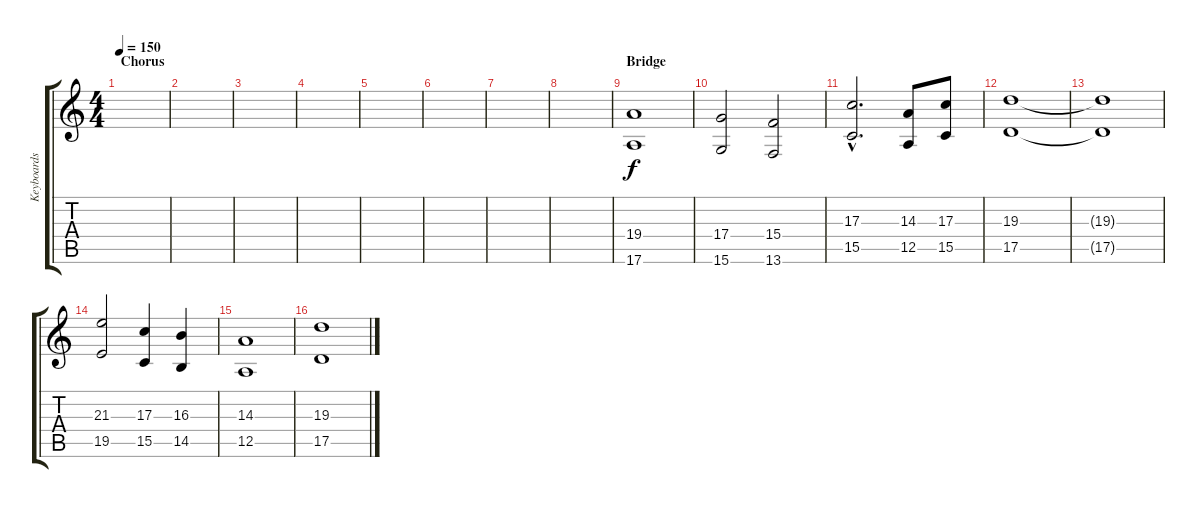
\track ("Keyboards" "Keyboards") {instrument tremolostrings}
\staff {score tabs}
\tuning (E4 B3 G3 D3 A2 E2) {hide}
\ts (4 4)
\section ("" "Chorus")
\tempo 150
\clef g2
\ks c
|
|
|
|
|
|
|
|
\section ("" "Bridge")
(19.4 17.6).1{volume 9 instrument stringensemble1} |
(17.4 15.6).2 (15.4 13.6).2 |
(17.3{hac} 15.5{hac}).2{d} (14.3 12.5).8 (17.3 15.5).8 |
(19.3 17.5).1 |
(19.3{t} 17.5{t}).1 |
(21.3 19.5).2 (17.3 15.5).4 (16.3 14.5).4 |
(14.3 12.5).1 |
(19.3 17.5).1
